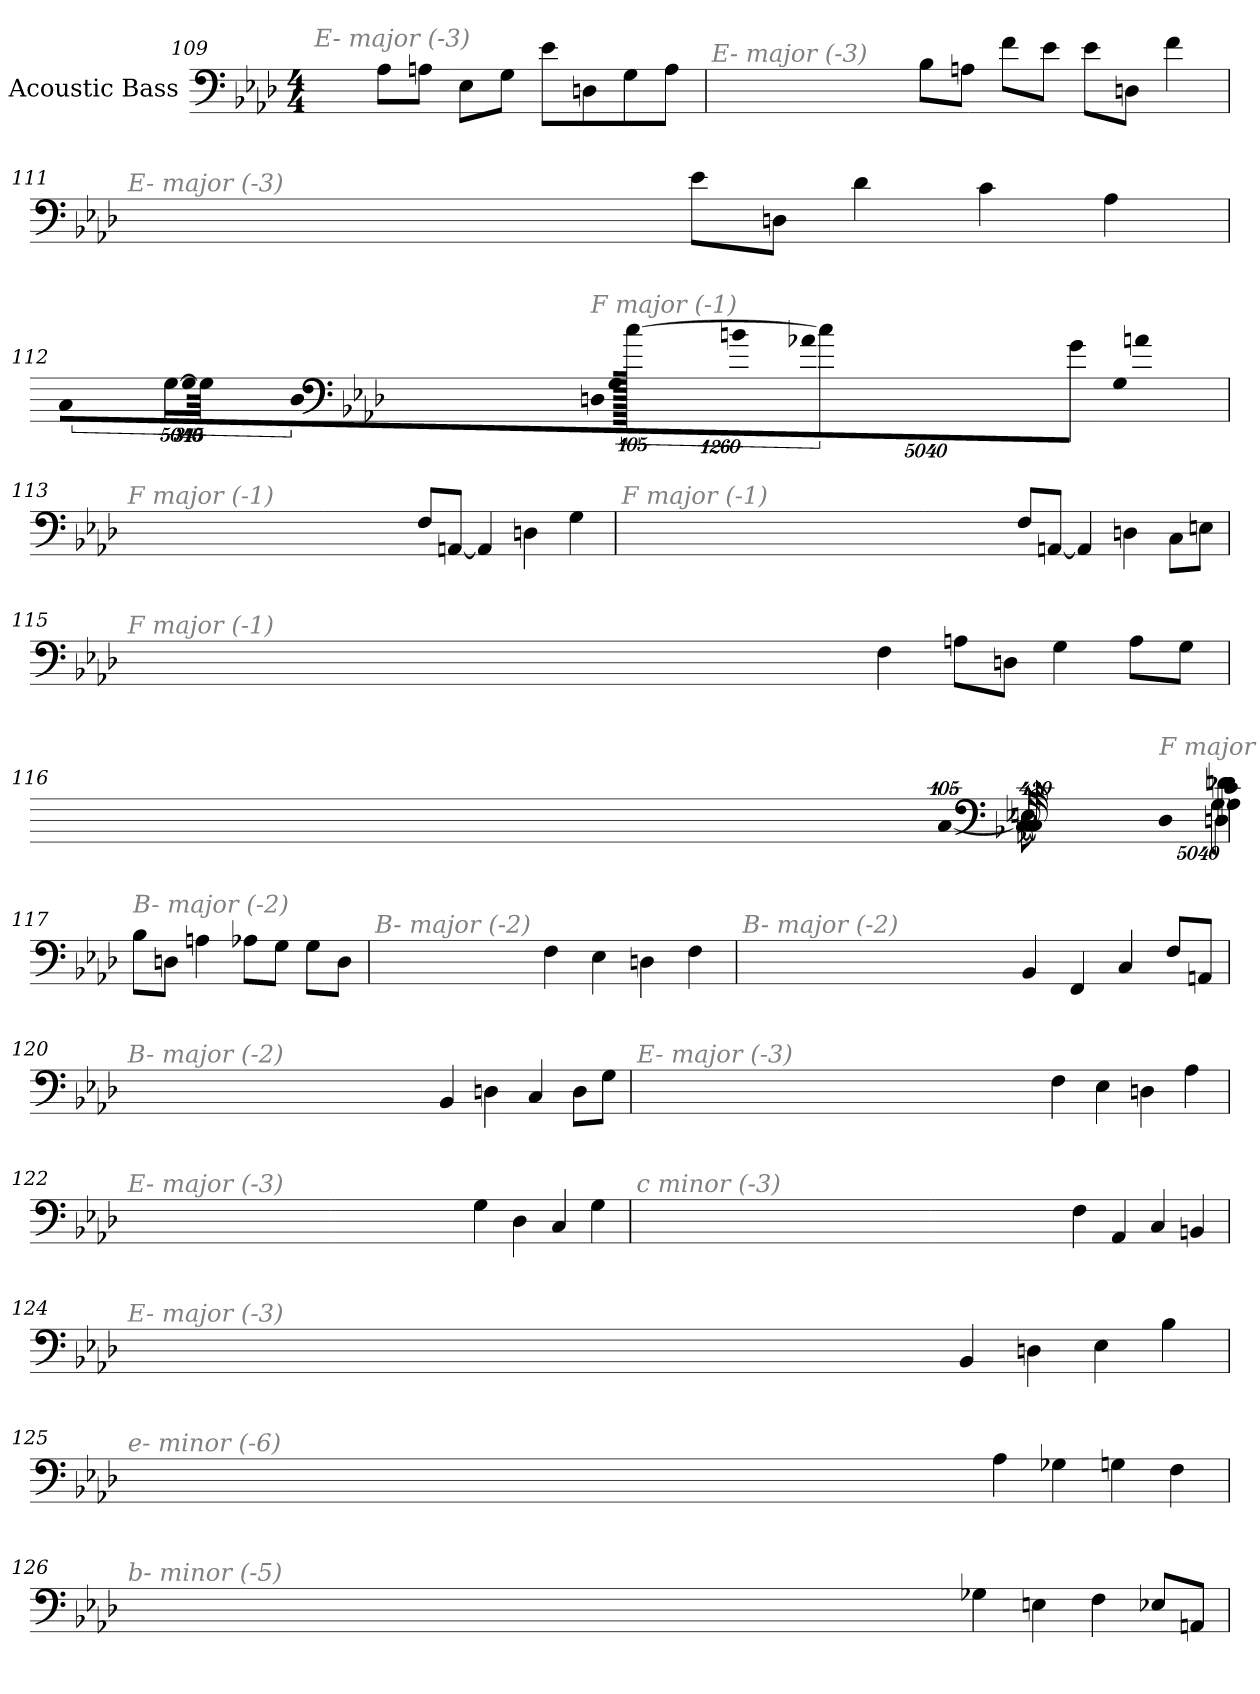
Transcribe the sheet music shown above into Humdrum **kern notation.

**kern
*part1
*staff1
*I"Acoustic Bass
*clefF4
*ITrd7c12
*k[b-e-a-d-]
*A-:
*M4/4
=109
!LO:TX:i:color=#808080:t=E- major (-3)
8AA-L
8AAnJ
8EE-L
8GGJ
8E-L
8DDn
8GG
8AAJ
=110
!LO:TX:i:color=#808080:t=E- major (-3)
8BB-L
8AAnJ
8FL
8E-J
8E-L
8DDnJ
4F
=111
!LO:TX:i:color=#808080:t=E- major (-3)
8E-L
8DDnJ
4D-
4C
4AA-
=112
!LO:TX:i:color=#808080:t=F major (-1)
4G
!LO:N:vis=8
40320%3347GGL
!LO:N:vis=8
40320%3347An
!LO:N:vis=8
40320%3347BnJ
[13440%13c
10080%827c]
!LO:N:vis=8
40320%3347A-X
!LO:N:vis=8
40320%3347DDnJ
!LO:N:vis=1024
[13440%13GGL
16GGL_
64GGL_
!LO:N:vis=256
20160%79GGL]
!LO:N:vis=8
40320%3347DD
!LO:N:vis=8
40320%3347CCJ
=113
!LO:TX:i:color=#808080:t=F major (-1)
8FFL
[8AAAnJ
4AAA]
4DDn
4GG
=114
!LO:TX:i:color=#808080:t=F major (-1)
8FFL
[8AAAnJ
4AAA]
4DDn
8CCL
8EEnJ
=115
!LO:TX:i:color=#808080:t=F major (-1)
4FF
8AAnL
8DDnJ
4GG
8AAL
8GGJ
=116
!LO:TX:i:color=#808080:t=F major (-1)
8GGL
8DDnJ
8DnL
8D-XJ
!LO:N:vis=8
40320%3347CL
!LO:N:vis=8
40320%3347GG
!LO:N:vis=8
40320%3347DDJ
!LO:N:vis=1024
[13440%13CCL
16CCL_
32CCL_
!LO:N:vis=1024%31
13440%407CCL]
8EEnJ
=117
!LO:TX:i:color=#808080:t=B- major (-2)
8BB-L
8DDnJ
4AAn
8AA-XL
8GGJ
8GGL
8DDJ
=118
!LO:TX:i:color=#808080:t=B- major (-2)
4FF
4EE-
4DDn
4FF
=119
!LO:TX:i:color=#808080:t=B- major (-2)
4BBB-
4FFF
4CC
8FFL
8AAAnJ
=120
!LO:TX:i:color=#808080:t=B- major (-2)
4BBB-
4DDn
4CC
8DDL
8GGJ
=121
!LO:TX:i:color=#808080:t=E- major (-3)
4FF
4EE-
4DDn
4AA-
=122
!LO:TX:i:color=#808080:t=E- major (-3)
4GG
4DD-
4CC
4GG
=123
!LO:TX:i:color=#808080:t=c minor (-3)
4FF
4AAA-
4CC
4BBBn
=124
!LO:TX:i:color=#808080:t=E- major (-3)
4BBB-
4DDn
4EE-
4BB-
=125
!LO:TX:i:color=#808080:t=e- minor (-6)
4AA-
4GG-X
4GGn
4FF
=126
!LO:TX:i:color=#808080:t=b- minor (-5)
4GG-X
4EEn
4FF
8EE-XL
8AAAnJ
=
*-
